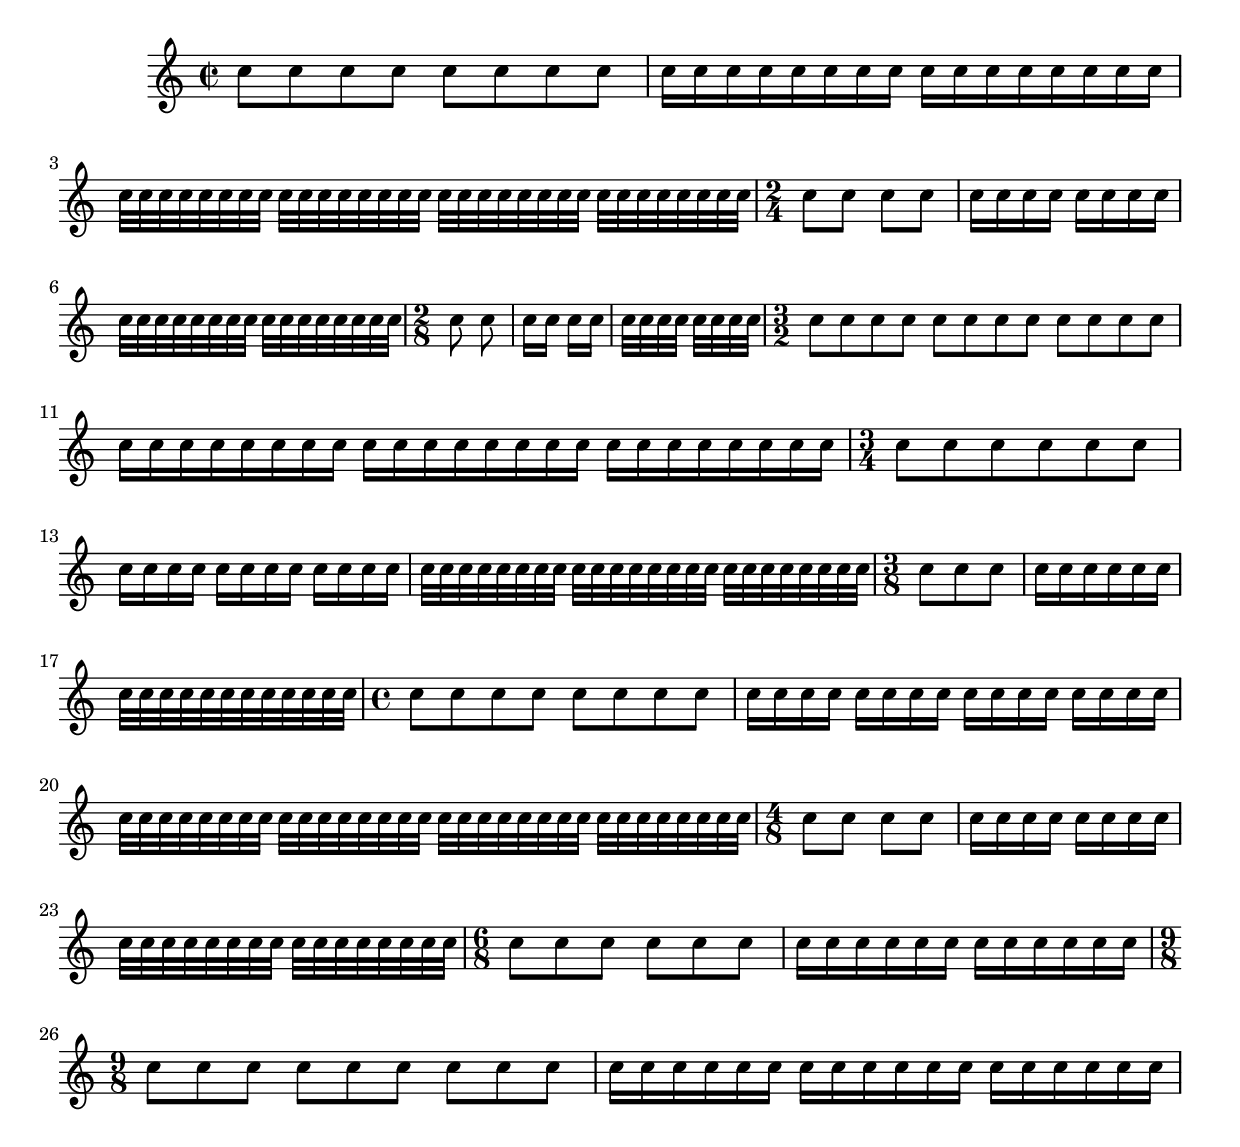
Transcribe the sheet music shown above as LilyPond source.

\version "1.7.6"

%{
  The auto-beam engraver has presets for common time signatures.
%}

\score{
    \notes \relative c''{
%{
	% urg: something breaks in grouping  see input/bugs/time-grouping.ly
    	\time 1/2
    	c8 c c c
	c16 c c c c c c c
	c32 c c c c c c c c c c c c c c c
    	\time 1/4
    	c8 c 
	c16 c c c
	c32 c c c c c c c
    	\time 1/8
    	c8
	c16 c
	c32 c c c
%}
	\time 2/2
    	c8 c c c c c c c
	c16 c c c c c c c c c c c c c c c
	c32 c c c c c c c c c c c c c c c c c c c c c c c c c c c c c c c
	\time 2/4
	c8 c c c
	c16 c c c c c c c
	c32 c c c c c c c c c c c c c c c
	\time 2/8
	c8 c
	c16 c c c
	c32 c c c c c c c
	\time 3/2
	c8 c c c c c c c c c c c
	c16 c c c c c c c c c c c c c c c c c c c c c c c
	\time 3/4
	c8 c c c c c
	c16 c c c c c c c c c c c
	c32 c c c c c c c c c c c c c c c c c c c c c c c
	\time 3/8
	c8 c c
	c16 c c c c c
	c32 c c c c c c c c c c c
	\time 4/4
	c8 c c c c c c c
	c16 c c c c c c c c c c c c c c c
	c32 c c c c c c c c c c c c c c c c c c c c c c c c c c c c c c c
	\time 4/8
	c8 c c c
	c16 c c c c c c c
	c32 c c c c c c c c c c c c c c c
	\time 6/8
	c8 c c c c c
	c16 c c c c c c c c c c c
	\time 9/8
	c8 c c c c c c c c
	c16 c c c c c c c c c c c c c c c c c
    }
    \paper{
    }
}
%% new-chords-done %%
